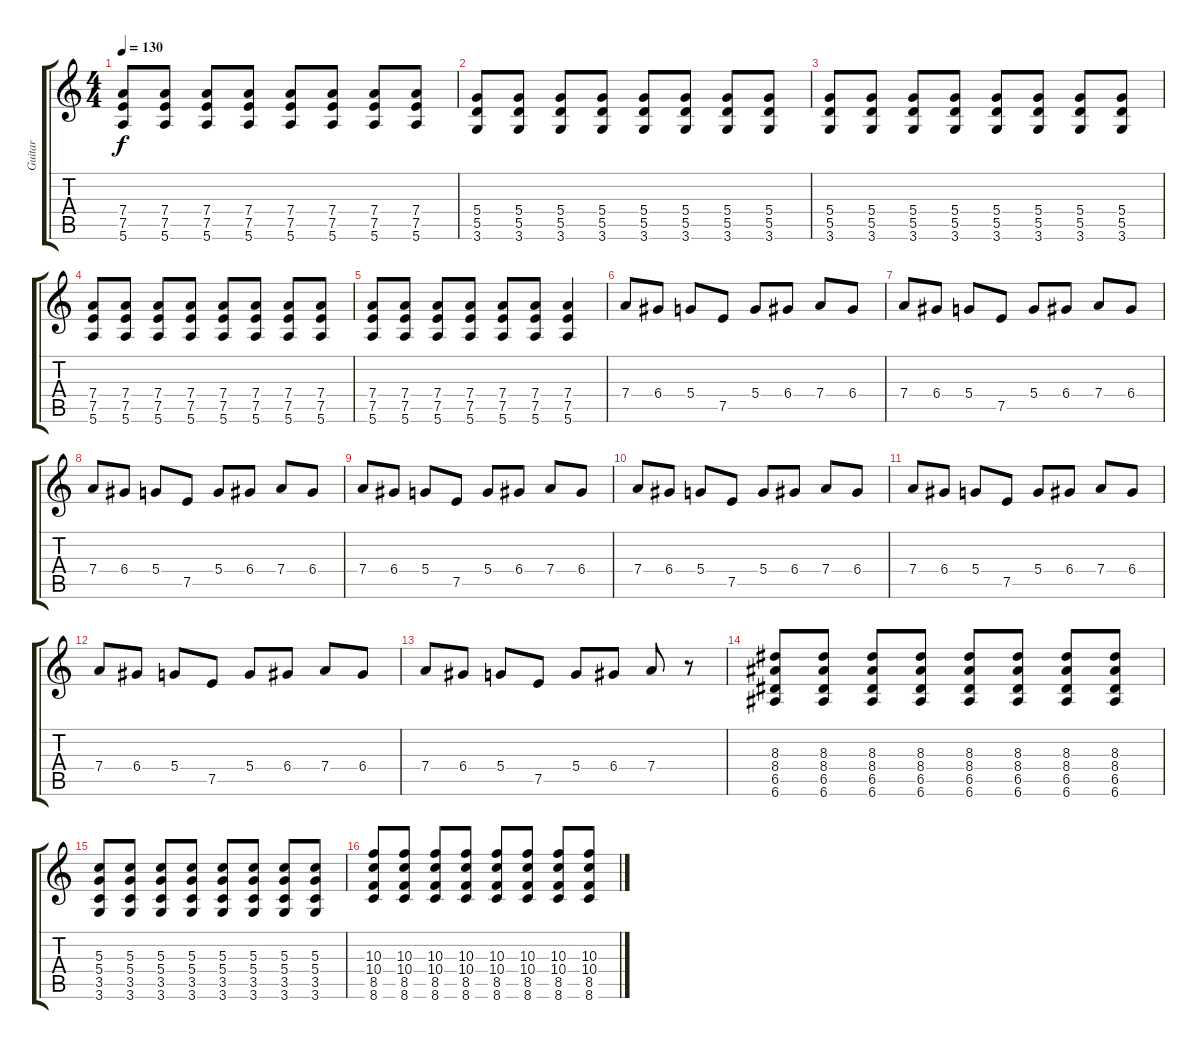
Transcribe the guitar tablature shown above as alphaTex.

\track ("Guitar" "Guitar") {instrument distortionguitar}
\staff {score tabs}
\tuning (E4 B3 G3 D3 A2 E2) {hide}
\ts (4 4)
\tempo 130
\clef g2
\ks c
(7.4 7.5 5.6).8{dy f} (7.4 7.5 5.6).8 (7.4 7.5 5.6).8 (7.4 7.5 5.6).8 (7.4 7.5 5.6).8 (7.4 7.5 5.6).8 (7.4 7.5 5.6).8 (7.4 7.5 5.6).8 |
(5.4 5.5 3.6).8 (5.4 5.5 3.6).8 (5.4 5.5 3.6).8 (5.4 5.5 3.6).8 (5.4 5.5 3.6).8 (5.4 5.5 3.6).8 (5.4 5.5 3.6).8 (5.4 5.5 3.6).8 |
(5.4 5.5 3.6).8 (5.4 5.5 3.6).8 (5.4 5.5 3.6).8 (5.4 5.5 3.6).8 (5.4 5.5 3.6).8 (5.4 5.5 3.6).8 (5.4 5.5 3.6).8 (5.4 5.5 3.6).8 |
(7.4 7.5 5.6).8 (7.4 7.5 5.6).8 (7.4 7.5 5.6).8 (7.4 7.5 5.6).8 (7.4 7.5 5.6).8 (7.4 7.5 5.6).8 (7.4 7.5 5.6).8 (7.4 7.5 5.6).8 |
(7.4 7.5 5.6).8 (7.4 7.5 5.6).8 (7.4 7.5 5.6).8 (7.4 7.5 5.6).8 (7.4 7.5 5.6).8 (7.4 7.5 5.6).8 (7.4 7.5 5.6).4 |
7.4.8 6.4.8 5.4.8 7.5.8 5.4.8 6.4.8 7.4.8 6.4.8 |
7.4.8 6.4.8 5.4.8 7.5.8 5.4.8 6.4.8 7.4.8 6.4.8 |
7.4.8 6.4.8 5.4.8 7.5.8 5.4.8 6.4.8 7.4.8 6.4.8 |
7.4.8 6.4.8 5.4.8 7.5.8 5.4.8 6.4.8 7.4.8 6.4.8 |
7.4.8 6.4.8 5.4.8 7.5.8 5.4.8 6.4.8 7.4.8 6.4.8 |
7.4.8 6.4.8 5.4.8 7.5.8 5.4.8 6.4.8 7.4.8 6.4.8 |
7.4.8 6.4.8 5.4.8 7.5.8 5.4.8 6.4.8 7.4.8 6.4.8 |
7.4.8 6.4.8 5.4.8 7.5.8 5.4.8 6.4.8 7.4.8 r.8 |
(8.3 8.4 6.5 6.6).8 (8.3 8.4 6.5 6.6).8 (8.3 8.4 6.5 6.6).8 (8.3 8.4 6.5 6.6).8 (8.3 8.4 6.5 6.6).8 (8.3 8.4 6.5 6.6).8 (8.3 8.4 6.5 6.6).8 (8.3 8.4 6.5 6.6).8 |
(5.3 5.4 3.5 3.6).8 (5.3 5.4 3.5 3.6).8 (5.3 5.4 3.5 3.6).8 (5.3 5.4 3.5 3.6).8 (5.3 5.4 3.5 3.6).8 (5.3 5.4 3.5 3.6).8 (5.3 5.4 3.5 3.6).8 (5.3 5.4 3.5 3.6).8 |
(10.3 10.4 8.5 8.6).8 (10.3 10.4 8.5 8.6).8 (10.3 10.4 8.5 8.6).8 (10.3 10.4 8.5 8.6).8 (10.3 10.4 8.5 8.6).8 (10.3 10.4 8.5 8.6).8 (10.3 10.4 8.5 8.6).8 (10.3 10.4 8.5 8.6).8
